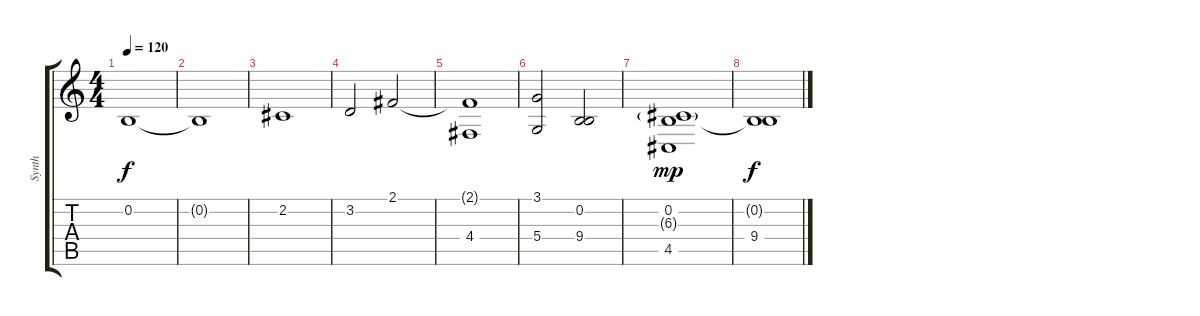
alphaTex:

\track ("Synth" "Synth") {instrument stringensemble1}
\staff {score tabs}
\tuning (E4 B3 G3 D3 A2 E2) {hide}
\ts (4 4)
\tempo 120
\clef g2
\ks c
0.2.1{dy f} |
0.2{t}.1 |
2.2.1 |
3.2.2 2.1.2 |
(2.1{t} 4.4).1 |
(3.1 5.4).2 (0.2 9.4).2 |
(0.2 6.3{g} 4.5).1{dy mp} |
(0.2{t} 9.4).1{dy f}
